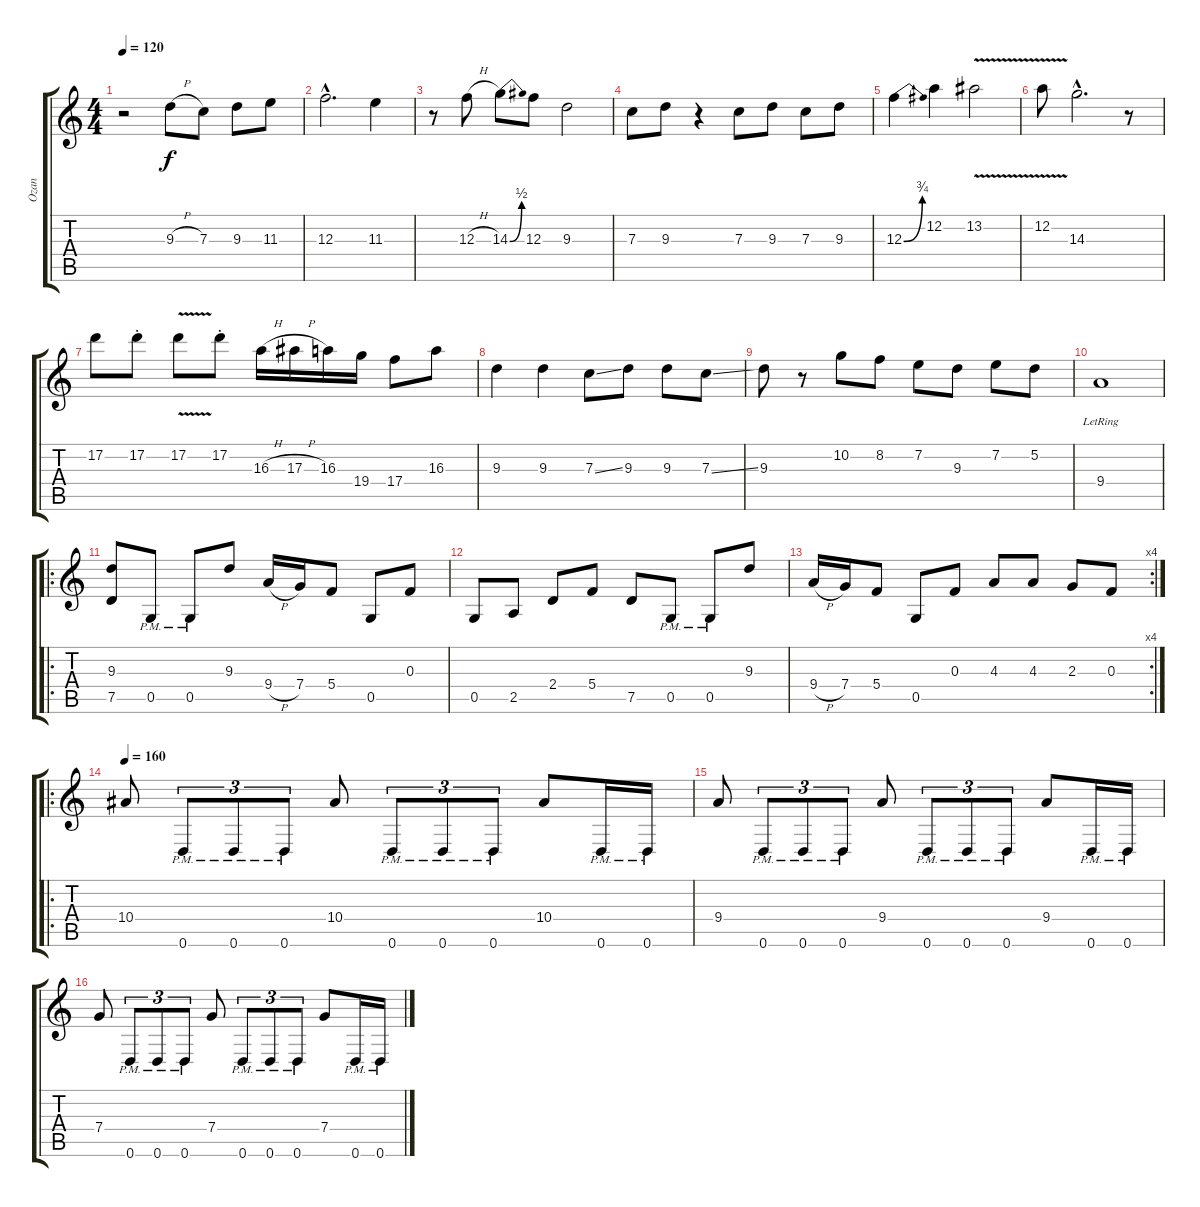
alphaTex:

\track ("Ozan" "Ozan") {instrument distortionguitar}
\staff {score tabs}
\tuning (D4 A3 F3 C3 G2 D2) {hide}
\ts (4 4)
\tempo 120
\clef g2
\ks c
r.2{dy f} 9.3{h}.8 7.3.8 9.3.8 11.3.8 |
12.3{hac}.2{d} 11.3.4 |
r.8 12.3{h}.8 14.3{be (bend 0 0 60 2)}.8 12.3.8 9.3.2 |
7.3.8 9.3.8 r.4 7.3.8 9.3.8 7.3.8 9.3.8 |
12.3{be (bend 0 0 60 3)}.4 12.2.4 13.2{v}.2 |
12.2{v}.8 14.3{hac}.2{d} r.8 |
17.2.8 17.2{st}.8 17.2{v}.8 17.2{st}.8 16.3{h}.16 17.3{h}.16 16.3.16 19.4.16 17.4.8 16.3.8 |
9.3.4 9.3.4 7.3{ss}.8 9.3.8 9.3.8 7.3{ss}.8 |
9.3.8 r.8 10.2.8 8.2.8 7.2.8 9.3.8 7.2.8 5.2.8 |
9.4{lr}.1 |
\ro
(9.3 7.5).8 0.5{pm}.8 0.5{pm}.8 9.3.8 9.4{h}.16 7.4.16 5.4.8 0.5.8 0.3.8 |
0.5.8 2.5.8 2.4.8 5.4.8 7.5.8 0.5{pm}.8 0.5{pm}.8 9.3.8 |
\rc 4
9.4{h}.16 7.4.16 5.4.8 0.5.8 0.3.8 4.3.8 4.3.8 2.3.8 0.3.8 |
\ro
\tempo 160
10.4.8 0.6{pm}.8{tu (3 2)} 0.6{pm}.8{tu (3 2)} 0.6{pm}.8{tu (3 2)} 10.4.8 0.6{pm}.8{tu (3 2)} 0.6{pm}.8{tu (3 2)} 0.6{pm}.8{tu (3 2)} 10.4.8 0.6{pm}.16 0.6{pm}.16 |
9.4.8 0.6{pm}.8{tu (3 2)} 0.6{pm}.8{tu (3 2)} 0.6{pm}.8{tu (3 2)} 9.4.8 0.6{pm}.8{tu (3 2)} 0.6{pm}.8{tu (3 2)} 0.6{pm}.8{tu (3 2)} 9.4.8 0.6{pm}.16 0.6{pm}.16 |
7.4.8 0.6{pm}.8{tu (3 2)} 0.6{pm}.8{tu (3 2)} 0.6{pm}.8{tu (3 2)} 7.4.8 0.6{pm}.8{tu (3 2)} 0.6{pm}.8{tu (3 2)} 0.6{pm}.8{tu (3 2)} 7.4.8 0.6{pm}.16 0.6{pm}.16
